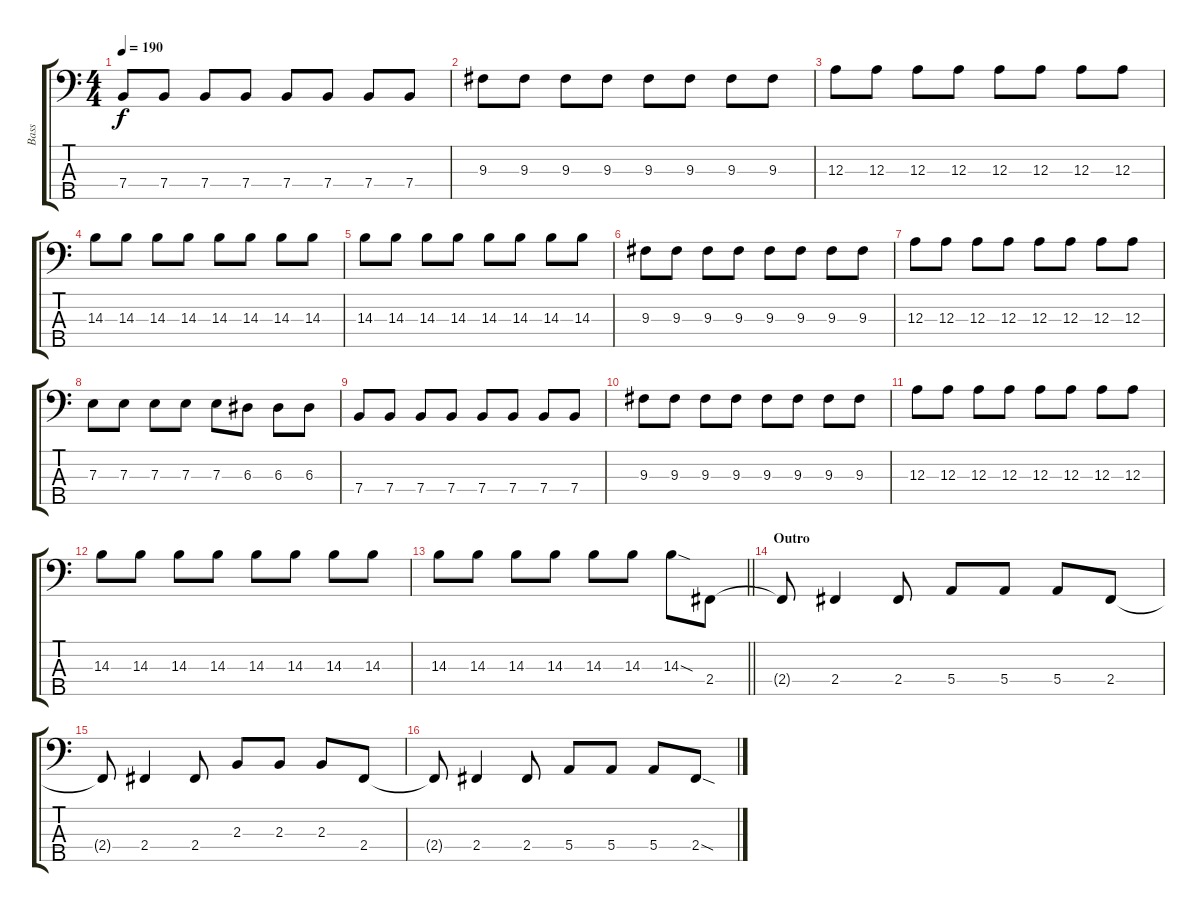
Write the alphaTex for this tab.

\track ("Bass" "Bass") {instrument electricbassfinger}
\staff {score tabs}
\tuning (G2 D2 A1 E1 B0) {hide}
\ts (4 4)
\tempo 190
\clef f4
\ks c
7.4.8{dy f} 7.4.8 7.4.8 7.4.8 7.4.8 7.4.8 7.4.8 7.4.8 |
9.3.8 9.3.8 9.3.8 9.3.8 9.3.8 9.3.8 9.3.8 9.3.8 |
12.3.8 12.3.8 12.3.8 12.3.8 12.3.8 12.3.8 12.3.8 12.3.8 |
14.3.8 14.3.8 14.3.8 14.3.8 14.3.8 14.3.8 14.3.8 14.3.8 |
14.3.8 14.3.8 14.3.8 14.3.8 14.3.8 14.3.8 14.3.8 14.3.8 |
9.3.8 9.3.8 9.3.8 9.3.8 9.3.8 9.3.8 9.3.8 9.3.8 |
12.3.8 12.3.8 12.3.8 12.3.8 12.3.8 12.3.8 12.3.8 12.3.8 |
7.3.8 7.3.8 7.3.8 7.3.8 7.3.8 6.3.8 6.3.8 6.3.8 |
7.4.8 7.4.8 7.4.8 7.4.8 7.4.8 7.4.8 7.4.8 7.4.8 |
9.3.8 9.3.8 9.3.8 9.3.8 9.3.8 9.3.8 9.3.8 9.3.8 |
12.3.8 12.3.8 12.3.8 12.3.8 12.3.8 12.3.8 12.3.8 12.3.8 |
14.3.8 14.3.8 14.3.8 14.3.8 14.3.8 14.3.8 14.3.8 14.3.8 |
\barLineRight lightlight
14.3.8 14.3.8 14.3.8 14.3.8 14.3.8 14.3.8 14.3{sod}.8 2.4.8 |
\section ("" "Outro")
2.4{t}.8 2.4.4 2.4.8 5.4.8 5.4.8 5.4.8 2.4.8 |
2.4{t}.8 2.4.4 2.4.8 2.3.8 2.3.8 2.3.8 2.4.8 |
2.4{t}.8 2.4.4 2.4.8 5.4.8 5.4.8 5.4.8 2.4{sod}.8
